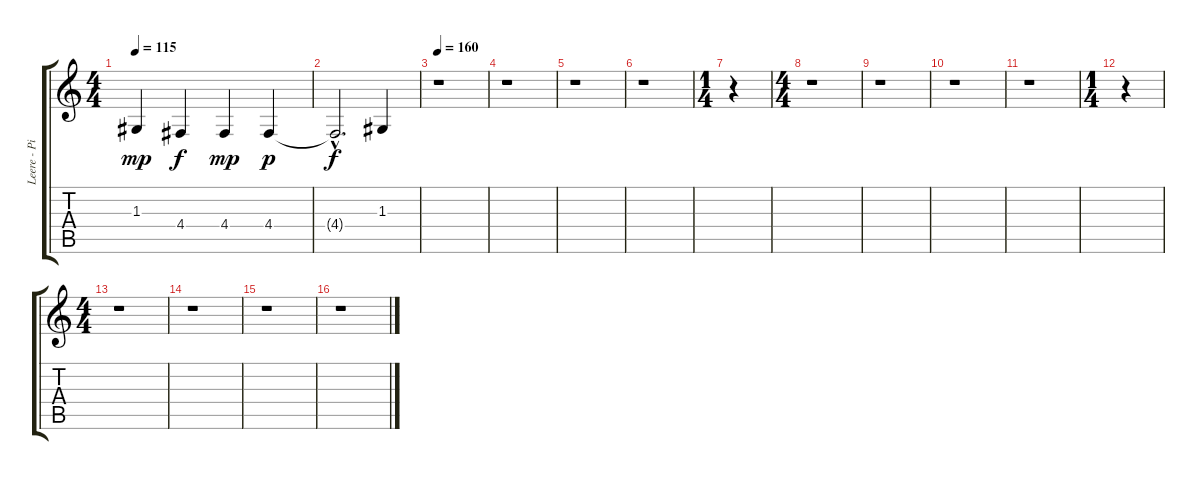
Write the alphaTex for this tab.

\track ("Leere - Piano Right Hand" "Leere - Pi") {instrument brightacousticpiano}
\staff {score tabs}
\tuning (E4 B3 G3 D3 A2 E2) {hide}
\ts (4 4)
\tempo 115
\clef g2
\ks c
1.3.4{dy mp} 4.4.4{dy f} 4.4.4{dy mp} 4.4.4{dy p} |
4.4{hac t}.2{d dy f} 1.3.4 |
\tempo 160
r.1 |
r.1 |
r.1 |
r.1 |
\ts (1 4)
r.4 |
\ts (4 4)
r.1 |
r.1 |
r.1 |
r.1 |
\ts (1 4)
r.4 |
\ts (4 4)
r.1 |
r.1 |
r.1 |
r.1
